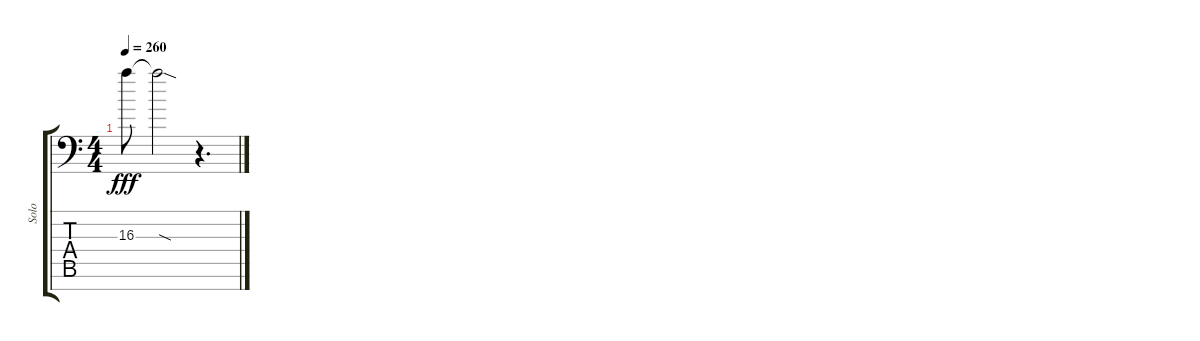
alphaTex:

\track ("Solo" "Solo") {instrument distortionguitar}
\staff {score tabs}
\tuning (D4 A3 F3 C3 G2 D2 G1) {hide}
\ts (4 4)
\tempo 260
\clef f4
\ks c
16.3{t}.8{dy fff} 16.3{sod t}.2 r.4{d}
